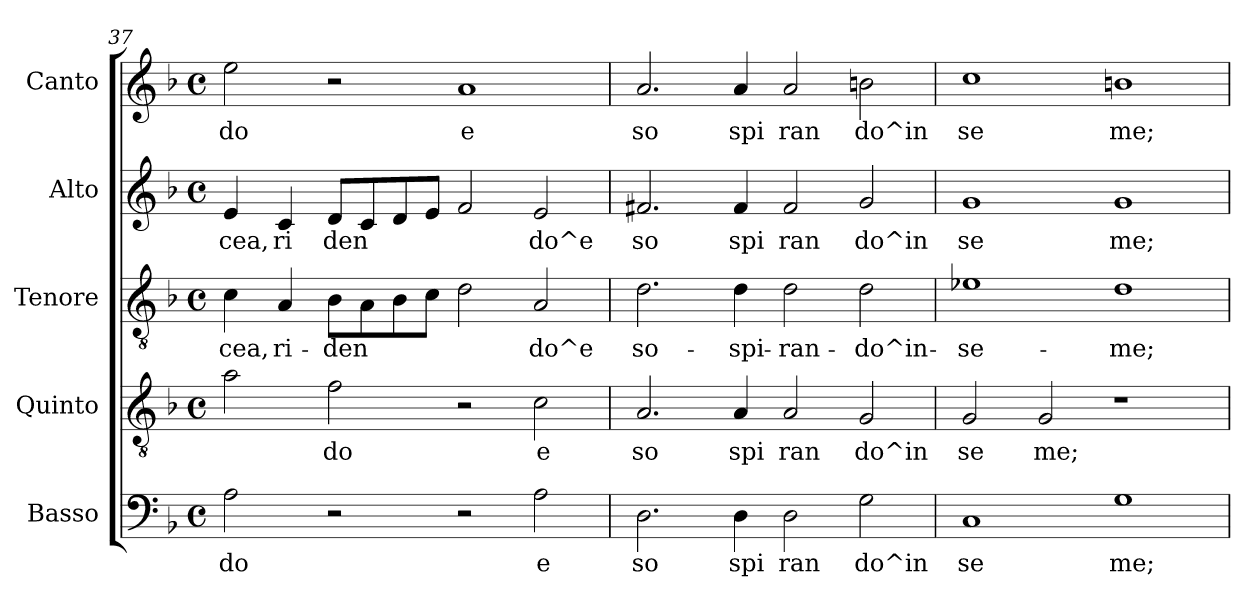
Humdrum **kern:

**kern	**text	**kern	**text	**kern	**text	**kern	**text	**kern	**text
*part5	*part5	*part4	*part4	*part3	*part3	*part2	*part2	*part1	*part1
*staff5	*staff5	*staff4	*staff4	*staff3	*staff3	*staff2	*staff2	*staff1	*staff1
*I"Basso	*	*I"Quinto	*	*I"Tenore	*	*I"Alto	*	*I"Canto	*
*I'Basso	*	*I'Quinto	*	*I'Tenore	*	*I'Alto	*	*I'Canto	*
*clefF4	*	*clefGv2	*	*clefGv2	*	*clefG2	*	*clefG2	*
*k[b-]	*	*k[b-]	*	*k[b-]	*	*k[b-]	*	*k[b-]	*
*F:	*	*F:	*	*F:	*	*F:	*	*F:	*
*M4/4	*	*M4/4	*	*M4/4	*	*M4/4	*	*M4/4	*
*met(c)	*	*met(c)	*	*met(c)	*	*met(c)	*	*met(c)	*
=37	=37	=37	=37	=37	=37	=37	=37	=37	=37
!	!LO:LY:b:cj	!	!LO:LY:b:cj	!	!LO:LY:b:cj	!	!LO:LY:b:cj	!	!LO:LY:b:cj
2A\	do	2a\	.	4c\	-cea,	4e/	cea,	2ee\	do
!	!	!	!	!	!LO:LY:b:cj	!	!LO:LY:b:cj	!	!
.	.	.	.	4A/	ri-	4c/	ri	.	.
!	!	!	!LO:LY:b:cj	!	!LO:LY:b:cj	!	!LO:LY:b:cj	!	!
2r	.	2f\	do	8B-\L	-den-	8d/L	den	2r	.
!	!	!	!	!	!LO:LY:b:cj	!	!LO:LY:b:cj	!	!
.	.	.	.	8A\	--	8c/	.	.	.
!	!	!	!	!	!LO:LY:b:cj	!	!LO:LY:b:cj	!	!
.	.	.	.	8B-\	--	8d/	.	.	.
!	!	!	!	!	!LO:LY:b:cj	!	!LO:LY:b:cj	!	!
.	.	.	.	8c\J	--	8e/J	.	.	.
!	!	!	!	!	!LO:LY:b:cj	!	!LO:LY:b:cj	!	!LO:LY:b:cj
2r	.	2r	.	2d\	--	2f/	.	1a	e
!	!LO:LY:b:cj	!	!LO:LY:b:cj	!	!LO:LY:b:cj	!	!LO:LY:b:cj	!	!
2A\	e	2c\	e	2A/	-do^e	2e/	do^e	.	.
=38	=38	=38	=38	=38	=38	=38	=38	=38	=38
!	!LO:LY:b:cj	!	!LO:LY:b:cj	!	!LO:LY:b:cj	!	!LO:LY:b:cj	!	!LO:LY:b:cj
2.D\	so	2.A/	so	2.d\	so-	2.f#X/	so	2.a/	so
!	!LO:LY:b:cj	!	!LO:LY:b:cj	!	!LO:LY:b:cj	!	!LO:LY:b:cj	!	!LO:LY:b:cj
4D\	spi	4A/	spi	4d\	-spi-	4f#/	spi	4a/	spi
!	!LO:LY:b:cj	!	!LO:LY:b:cj	!	!LO:LY:b:cj	!	!LO:LY:b:cj	!	!LO:LY:b:cj
2D\	ran	2A/	ran	2d\	-ran-	2f#/	ran	2a/	ran
!	!LO:LY:b:cj	!	!LO:LY:b:cj	!	!LO:LY:b:cj	!	!LO:LY:b:cj	!	!LO:LY:b:cj
2G\	do^in	2G/	do^in	2d\	-do^in-	2g/	do^in	2bn\	do^in
=39	=39	=39	=39	=39	=39	=39	=39	=39	=39
!	!LO:LY:b:cj	!	!LO:LY:b:cj	!	!LO:LY:b:cj	!	!LO:LY:b:cj	!	!LO:LY:b:cj
1C	se	2G/	se	1e-X	-se-	1g	se	1cc	se
!	!	!	!LO:LY:b:cj	!	!	!	!	!	!
.	.	2G/	me;	.	.	.	.	.	.
!	!LO:LY:b:cj	!	!	!	!LO:LY:b:cj	!	!LO:LY:b:cj	!	!LO:LY:b:cj
1G	me;	1r	.	1d	-me;	1g	me;	1bn	me;
=	=	=	=	=	=	=	=	=	=
*-	*-	*-	*-	*-	*-	*-	*-	*-	*-
